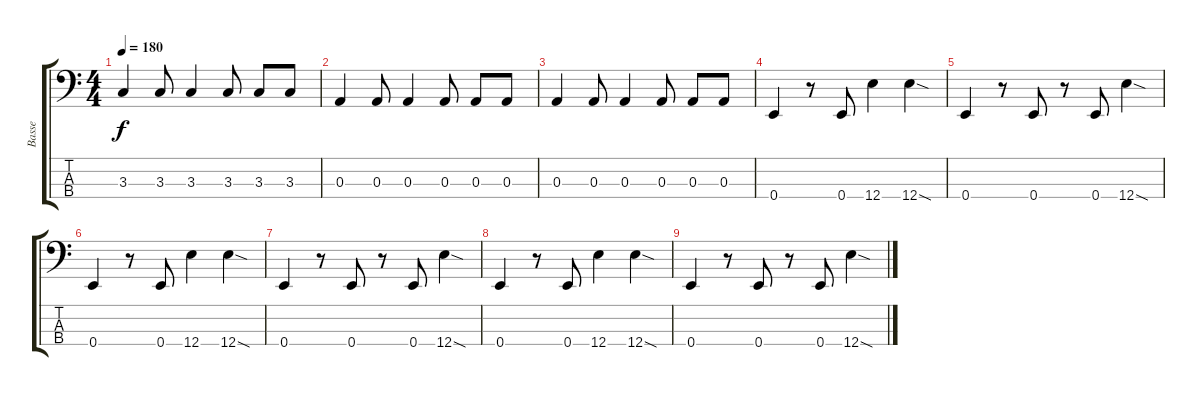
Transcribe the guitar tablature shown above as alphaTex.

\track ("Basse" "Basse") {instrument electricbassfinger}
\staff {score tabs}
\tuning (G2 D2 A1 E1) {hide}
\ts (4 4)
\tempo 180
\clef f4
\ks c
3.3.4{dy f} 3.3.8 3.3.4 3.3.8 3.3.8 3.3.8 |
0.3.4 0.3.8 0.3.4 0.3.8 0.3.8 0.3.8 |
0.3.4 0.3.8 0.3.4 0.3.8 0.3.8 0.3.8 |
0.4.4 r.8 0.4.8 12.4.4 12.4{sod}.4 |
0.4.4 r.8 0.4.8 r.8 0.4.8 12.4{sod}.4 |
0.4.4 r.8 0.4.8 12.4.4 12.4{sod}.4 |
0.4.4 r.8 0.4.8 r.8 0.4.8 12.4{sod}.4 |
0.4.4 r.8 0.4.8 12.4.4 12.4{sod}.4 |
0.4.4 r.8 0.4.8 r.8 0.4.8 12.4{sod}.4
